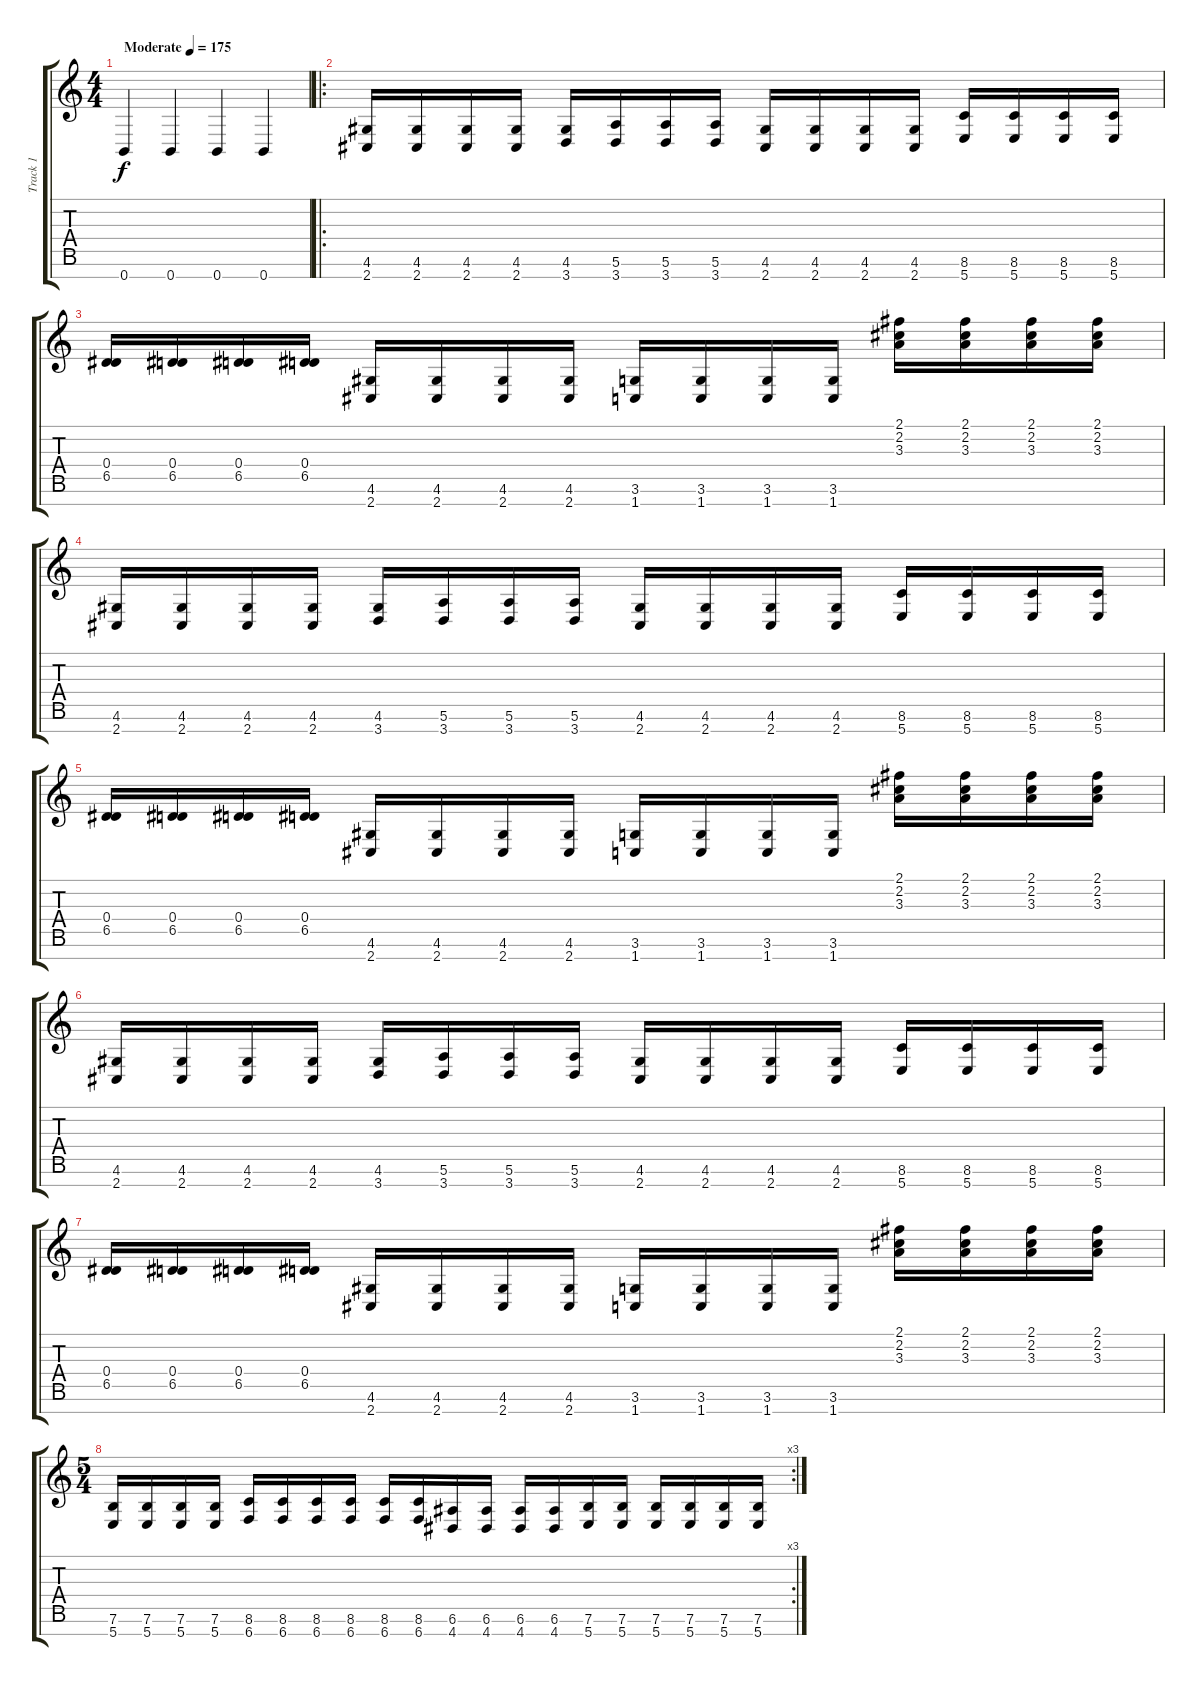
\track ("Track 1" "Track 1") {instrument distortionguitar}
\staff {score tabs}
\tuning (E4 B3 Gb3 D3 A2 E2 B1) {hide}
\ts (4 4)
\tempo (175 "Moderate")
\clef g2
\ks c
0.7.4{dy f instrument distortionguitar} 0.7.4 0.7.4 0.7.4 |
\ro
(4.6 2.7).16 (4.6 2.7).16 (4.6 2.7).16 (4.6 2.7).16 (4.6 3.7).16 (5.6 3.7).16 (5.6 3.7).16 (5.6 3.7).16 (4.6 2.7).16 (4.6 2.7).16 (4.6 2.7).16 (4.6 2.7).16 (8.6 5.7).16 (8.6 5.7).16 (8.6 5.7).16 (8.6 5.7).16 |
(0.4 6.5).16 (0.4 6.5).16 (0.4 6.5).16 (0.4 6.5).16 (4.6 2.7).16 (4.6 2.7).16 (4.6 2.7).16 (4.6 2.7).16 (3.6 1.7).16 (3.6 1.7).16 (3.6 1.7).16 (3.6 1.7).16 (2.1 2.2 3.3).16 (2.1 2.2 3.3).16 (2.1 2.2 3.3).16 (2.1 2.2 3.3).16 |
(4.6 2.7).16 (4.6 2.7).16 (4.6 2.7).16 (4.6 2.7).16 (4.6 3.7).16 (5.6 3.7).16 (5.6 3.7).16 (5.6 3.7).16 (4.6 2.7).16 (4.6 2.7).16 (4.6 2.7).16 (4.6 2.7).16 (8.6 5.7).16 (8.6 5.7).16 (8.6 5.7).16 (8.6 5.7).16 |
(0.4 6.5).16 (0.4 6.5).16 (0.4 6.5).16 (0.4 6.5).16 (4.6 2.7).16 (4.6 2.7).16 (4.6 2.7).16 (4.6 2.7).16 (3.6 1.7).16 (3.6 1.7).16 (3.6 1.7).16 (3.6 1.7).16 (2.1 2.2 3.3).16 (2.1 2.2 3.3).16 (2.1 2.2 3.3).16 (2.1 2.2 3.3).16 |
(4.6 2.7).16 (4.6 2.7).16 (4.6 2.7).16 (4.6 2.7).16 (4.6 3.7).16 (5.6 3.7).16 (5.6 3.7).16 (5.6 3.7).16 (4.6 2.7).16 (4.6 2.7).16 (4.6 2.7).16 (4.6 2.7).16 (8.6 5.7).16 (8.6 5.7).16 (8.6 5.7).16 (8.6 5.7).16 |
(0.4 6.5).16 (0.4 6.5).16 (0.4 6.5).16 (0.4 6.5).16 (4.6 2.7).16 (4.6 2.7).16 (4.6 2.7).16 (4.6 2.7).16 (3.6 1.7).16 (3.6 1.7).16 (3.6 1.7).16 (3.6 1.7).16 (2.1 2.2 3.3).16 (2.1 2.2 3.3).16 (2.1 2.2 3.3).16 (2.1 2.2 3.3).16 |
\rc 3
\ts (5 4)
(7.6 5.7).16 (7.6 5.7).16 (7.6 5.7).16 (7.6 5.7).16 (8.6 6.7).16 (8.6 6.7).16 (8.6 6.7).16 (8.6 6.7).16 (8.6 6.7).16 (8.6 6.7).16 (6.6 4.7).16 (6.6 4.7).16 (6.6 4.7).16 (6.6 4.7).16 (7.6 5.7).16 (7.6 5.7).16 (7.6 5.7).16 (7.6 5.7).16 (7.6 5.7).16 (7.6 5.7).16
